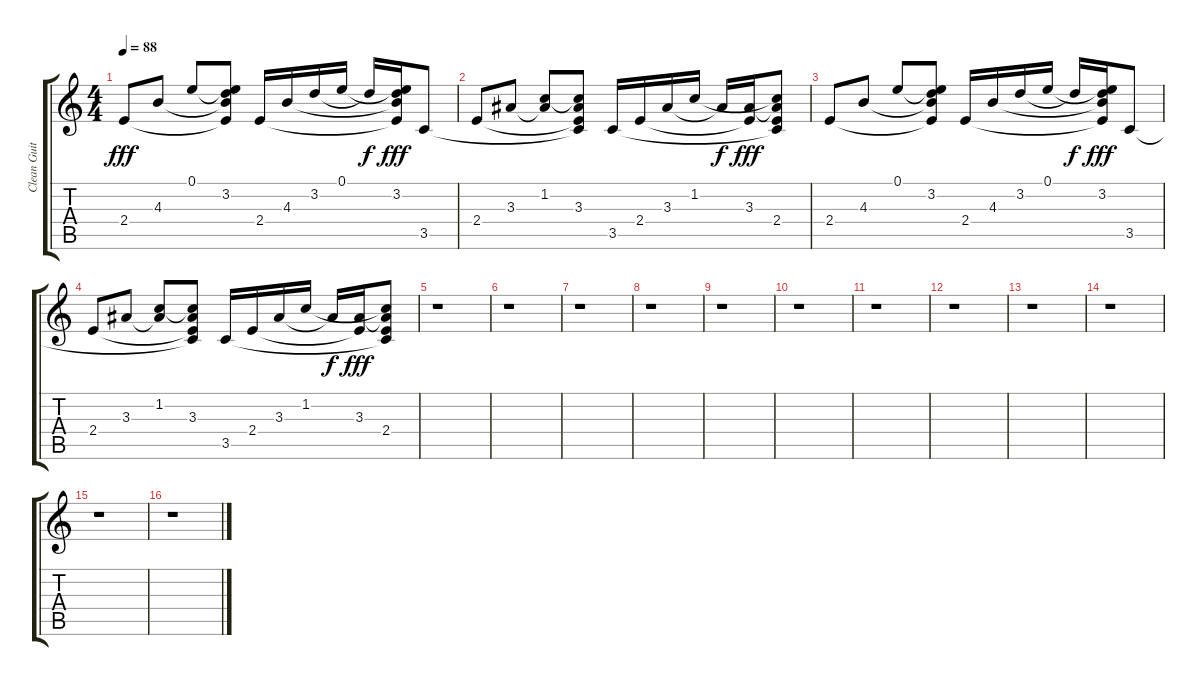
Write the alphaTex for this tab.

\track ("Clean Guitar" "Clean Guit") {instrument electricguitarclean}
\staff {score tabs}
\tuning (E4 B3 G3 D3 A2 E2) {hide}
\ts (4 4)
\tempo 88
\clef g2
\ks c
2.4.8{dy fff} 4.3.8 0.1.8 (0.1{t} 3.2 4.3{t} 2.4{t}).8 2.4.16 4.3.16 3.2.16 0.1.16 3.2{t}.16{dy f} (0.1{t} 3.2 4.3{t} 2.4{t}).16{dy fff} 3.5.8 |
2.4.8 3.3.8 (1.2 3.3{t}).8 (1.2{t} 3.3 2.4{t} 3.5{t}).8 3.5.16 2.4.16 3.3.16 1.2.16 3.3{t}.16{dy f} (3.3 2.4{t}).16{dy fff} (1.2{t} 3.3{t} 2.4 3.5{t}).8 |
2.4.8 4.3.8 0.1.8 (0.1{t} 3.2 4.3{t} 2.4{t}).8 2.4.16 4.3.16 3.2.16 0.1.16 3.2{t}.16{dy f} (0.1{t} 3.2 4.3{t} 2.4{t}).16{dy fff} 3.5.8 |
2.4.8 3.3.8 (1.2 3.3{t}).8 (1.2{t} 3.3 2.4{t} 3.5{t}).8 3.5.16 2.4.16 3.3.16 1.2.16 3.3{t}.16{dy f} (3.3 2.4{t}).16{dy fff} (1.2{t} 3.3{t} 2.4 3.5{t}).8 |
r.1 |
r.1 |
r.1 |
r.1 |
r.1 |
r.1 |
r.1 |
r.1 |
r.1 |
r.1 |
r.1 |
r.1
